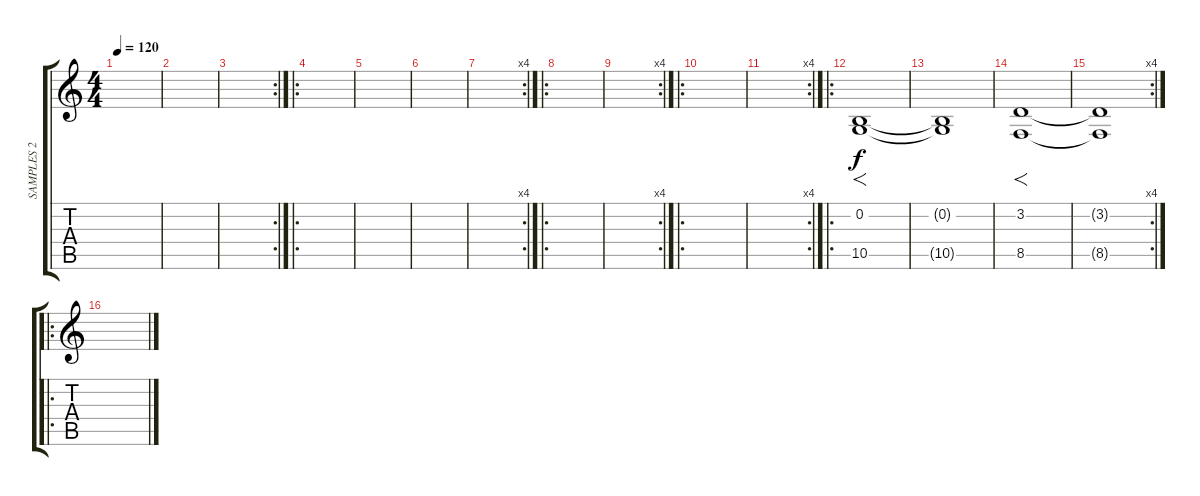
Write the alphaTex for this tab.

\track ("SAMPLES 2" "SAMPLES 2") {instrument pad4choir}
\staff {score tabs}
\tuning (E4 B3 G3 D3 A2 E2) {hide}
\ts (4 4)
\tempo 120
\clef g2
\ks c
|
|
\rc 2
|
\ro
|
|
|
\rc 4
|
\ro
|
\rc 4
|
\ro
|
\rc 4
|
\ro
(0.2 10.5).1{f volume 9 instrument pad4choir} |
(0.2{t} 10.5{t}).1 |
(3.2 8.5).1{f} |
\rc 4
(3.2{t} 8.5{t}).1 |
\ro
